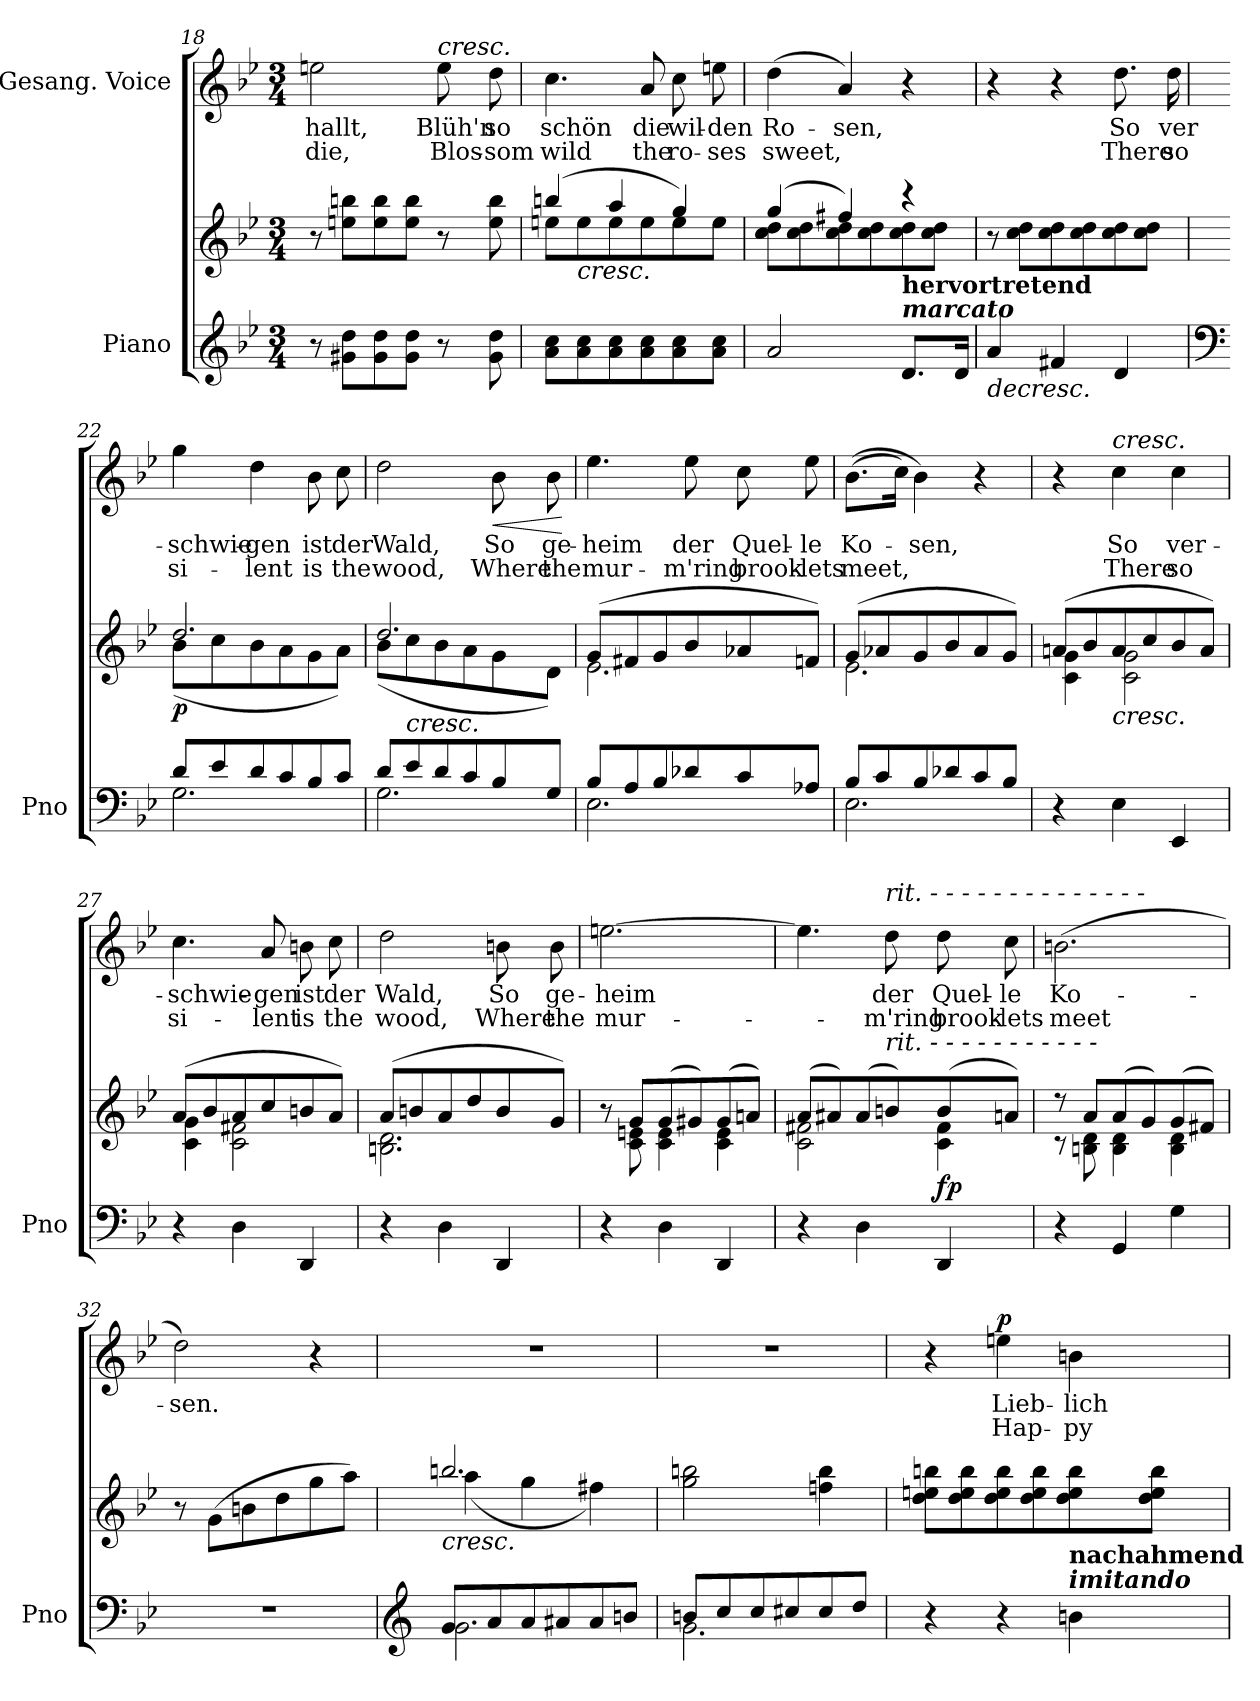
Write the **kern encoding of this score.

**kern	**kern	**dynam	**kern	**text	**text	**dynam
*part2	*part2	*part2	*part1	*part1	*part1	*part1
*staff3	*staff2	*staff2/3	*staff1	*staff1	*staff1	*staff1
*I"Piano	*	*	*I"Gesang. Voice	*	*	*
*I'Pno	*	*	*	*	*	*
*clefG2	*clefG2	*	*clefG2	*	*	*
*k[b-e-]	*k[b-e-]	*	*k[b-e-]	*	*	*
*M3/4	*M3/4	*	*M3/4	*	*	*
=18	=18	=18	=18	=18	=18	=18
!	!	!	!	!LO:LY:b	!LO:LY:b	!
8r	8r	.	2een\	hallt,	die,	.
8g#X\ 8dd\L	8een\ 8bbn\L	.	.	.	.	.
8g#\ 8dd\	8ee\ 8bb\	.	.	.	.	.
8g#\ 8dd\J	8ee\ 8bb\J	.	.	.	.	.
!	!	!	!LO:TX:a:i:t=cresc.	!	!	!
!	!	!	!	!LO:LY:b	!LO:LY:b	!
8r	8r	.	8ee\	Blüh'n	Blos-	.
!	!	!	!	!LO:LY:b	!LO:LY:b	!
8g#\ 8dd\	8ee\ 8bb\	.	8dd\	so	-som	.
=19	=19	=19	=19	=19	=19	=19
*	*^	*	*	*	*	*
!	!	!	!	!	!LO:LY:b	!LO:LY:b	!
8a\ 8cc\L	(4bbn/	8een\L	.	4.cc\	schön	wild	.
!	!	!LO:TX:b:i:t=cresc.	!	!	!	!	!
8a\ 8cc\	.	8ee\	.	.	.	.	.
8a\ 8cc\	4aa/	8ee\	.	.	.	.	.
!	!	!	!	!	!LO:LY:b	!LO:LY:b	!
8a\ 8cc\	.	8ee\	.	8a/	die	the	.
!	!	!	!	!	!LO:LY:b	!LO:LY:b	!
8a\ 8cc\	4gg/)	8ee\	.	8cc\	wil-	ro-	.
!	!	!	!	!	!LO:LY:b	!LO:LY:b	!
8a\ 8cc\J	.	8ee\J	.	8een\	-den	-ses	.
!!LO:PB:g=z
=20	=20	=20	=20	=20	=20	=20	=20
!	!	!	!	!	!LO:LY:b	!LO:LY:b	!
2a/	(4gg/	8cc\ 8dd\L	.	(<4dd\	Ro-	sweet,	.
.	.	8cc\ 8dd\	.	.	.	.	.
!	!	!	!	!	!LO:LY:b	!	!
.	4ff#X/)	8cc\ 8dd\	.	4a/)	-sen,	.	.
.	.	8cc\ 8dd\	.	.	.	.	.
!LO:TX:a:Bi:t=marcato	!	!	!	!	!	!	!
!LO:TX:a:B:t=hervortretend	!	!	!	!	!	!	!
8.d/L	4r	8cc\ 8dd\	.	4r	.	.	.
.	.	8cc\ 8dd\J	.	.	.	.	.
16d/Jk	.	.	.	.	.	.	.
*	*v	*v	*	*	*	*	*
=21	=21	=21	=21	=21	=21	=21
!	!	!LO:HP:b=2	!	!	!	!
4a/	8r	>	4r	.	.	.
.	8cc\ 8dd\L	.	.	.	.	.
4f#X/	8cc\ 8dd\	.	4r	.	.	.
.	8cc\ 8dd\	.	.	.	.	.
!	!	!	!	!LO:LY:b	!LO:LY:b	!
4d/	8cc\ 8dd\	.	8.dd\	So	There	.
.	8cc\ 8dd\J	.	.	.	.	.
!	!	!	!	!LO:LY:b	!LO:LY:b	!
.	.	.	16dd\	ver-	so	.
=22	=22	=22	=22	=22	=22	=22
*clefF4	*	*	*	*	*	*
*^	*^	*	*	*	*	*
!	!	!	!	!LO:DY:b	!	!LO:LY:b	!LO:LY:b	!
8d/L	2.G\	2.dd/	(>8b-\L	p	4gg\	schwie-	si-	.
8e-/	.	.	8cc\	.	.	.	.	.
!	!	!	!	!	!	!LO:LY:b	!LO:LY:b	!
8d/	.	.	8b-\	.	4dd\	-gen	-lent	.
8c/	.	.	8a\	.	.	.	.	.
!	!	!	!	!	!	!LO:LY:b	!LO:LY:b	!
8B-/	.	.	8g\	.	8b-\	ist	is	.
!	!	!	!	!	!	!LO:LY:b	!LO:LY:b	!
8c/J	.	.	8a\J)	.	8cc\	der	the	.
=23	=23	=23	=23	=23	=23	=23	=23	=23
!	!	!	!	!	!	!LO:LY:b	!LO:LY:b	!
8d/L	2.G\	2.dd/	(>8b-\L	.	2dd\	Wald,	wood,	.
!	!	!	!	!LO:HP:b	!	!	!	!
8e-/	.	.	8cc\	<	.	.	.	.
8d/	.	.	8b-\	.	.	.	.	.
8c/	.	.	8a\	.	.	.	.	.
!	!	!	!	!	!	!LO:LY:b	!LO:LY:b	!LO:HP:b
8B-/	.	.	8g\	.	8b-\	So	Where	<
!	!	!	!	!	!	!LO:LY:b	!LO:LY:b	!
8G/J	.	.	8d\J)	.	8b-\	ge-	the	.
*v	*v	*	*	*	*	*	*	*
*	*v	*v	*	*	*	*	*
.	.	]	.	.	.	[
=24	=24	=24	=24	=24	=24	=24
*^	*^	*	*	*	*	*
!	!	!	!	!LO:DY:b	!	!LO:LY:b	!LO:LY:b	!
!	!	!	!	!LO:DY:n=1:b	!	!	!	!LO:DY:a
!	!	!	!	!	!	!	!	!LO:DY:n=1:a
8B-/L	2.E-\	(8g/L	2.e-\	p other-dynamics	4.ee-\	-heim	mur-	p other-dynamics
8A/	.	8f#X/	.	.	.	.	.	.
8B-/	.	8g/	.	.	.	.	.	.
!	!	!	!	!	!	!LO:LY:b	!LO:LY:b	!
8d-X/	.	8b-/	.	.	8ee-\	der	-m'ring	.
!	!	!	!	!	!	!LO:LY:b	!LO:LY:b	!
8c/	.	8a-X/	.	.	8cc\	Quel-	brook-	.
!	!	!	!	!	!	!LO:LY:b	!LO:LY:b	!
8A-X/J	.	8fnj/J)	.	.	8ee-\	-le	-lets	.
!!LO:LB:g=z
=25	=25	=25	=25	=25	=25	=25	=25	=25
!	!	!	!	!	!	!LO:LY:b	!LO:LY:b	!
8B-/L	2.E-\	(8g/L	2.e-\	.	((<8.b-\L	Ko-	meet,	.
8c/	.	8a-X/	.	.	.	.	.	.
.	.	.	.	.	16cc\Jk)	.	.	.
!	!	!	!	!	!	!LO:LY:b	!	!
8B-/	.	8g/	.	.	4b-\)	-sen,	.	.
8d-X/	.	8b-/	.	.	.	.	.	.
8c/	.	8a-/	.	.	4r	.	.	.
8B-/J	.	8g/J)	.	.	.	.	.	.
*v	*v	*	*	*	*	*	*	*
=26	=26	=26	=26	=26	=26	=26	=26
4r	(8an/L	4c\ 4g\	.	4r	.	.	.
.	8b-/	.	.	.	.	.	.
!	!	!	!	!LO:TX:a:i:t=cresc.	!	!	!
!	!LO:TX:b:i:t=cresc.	!	!	!	!	!	!
!	!	!	!	!	!LO:LY:b	!LO:LY:b	!
4E-\	8a/	2c\ 2g\	.	4cc\	So	There	.
.	8cc/	.	.	.	.	.	.
!	!	!	!	!	!LO:LY:b	!LO:LY:b	!
4EE-/	8b-/	.	.	4cc\	ver-	so	.
.	8a/J)	.	.	.	.	.	.
=27	=27	=27	=27	=27	=27	=27	=27
!	!	!	!	!	!LO:LY:b	!LO:LY:b	!
4r	(8a/L	4c\ 4g\	.	4.cc\	-schwie-	si-	.
.	8b-/	.	.	.	.	.	.
4D\	8a/	2c\ 2f#X\	.	.	.	.	.
!	!	!	!	!	!LO:LY:b	!LO:LY:b	!
.	8cc/	.	.	8a/	-gen	-lent	.
!	!	!	!	!	!LO:LY:b	!LO:LY:b	!
4DD/	8bn/	.	.	8bn\	ist	is	.
!	!	!	!	!	!LO:LY:b	!LO:LY:b	!
.	8a/J)	.	.	8cc\	der	the	.
=28	=28	=28	=28	=28	=28	=28	=28
!	!	!	!	!	!LO:LY:b	!LO:LY:b	!
4r	(8a/L	2.Bn\ 2.d\	.	2dd\	Wald,	wood,	.
.	8bn/	.	.	.	.	.	.
4D\	8a/	.	.	.	.	.	.
.	8dd/	.	.	.	.	.	.
!	!	!	!	!	!LO:LY:b	!LO:LY:b	!
4DD/	8b/	.	.	8bn\	So	Where	.
!	!	!	!	!	!LO:LY:b	!LO:LY:b	!
.	8g/J)	.	.	8b\	ge-	the	.
=29	=29	=29	=29	=29	=29	=29	=29
!	!	!	!	!	!LO:LY:b	!LO:LY:b	!
4r	8r	8ryy	.	[2.een\	-heim	mur-	.
.	8g/L	8c\ 8en\	.	.	.	.	.
4D\	(8g/	4c\ 4e\	.	.	.	.	.
.	8g#X/)	.	.	.	.	.	.
4DD/	(8g#/	4c\ 4e\	.	.	.	.	.
.	8an/J)	.	.	.	.	.	.
!!LO:LB:g=z
=30	=30	=30	=30	=30	=30	=30	=30
4r	(8a/L	2c\ 2f#X\	.	4.een\]	.	.	.
.	8a#X/)	.	.	.	.	.	.
4D\	(8a#/	.	.	.	.	.	.
!	!	!	!	!LO:TX:a:i:t=rit.   -   -   -   -   -   -   -   -   -   -   -   -   -   -	!	!	!
!	!LO:TX:a:i:t=rit.    -    -    -    -    -    -    -    -    -    -    -	!	!	!	!	!	!
!	!	!	!	!	!LO:LY:b	!LO:LY:b	!
.	8bn/)	.	.	8dd\	der	-m'ring	.
!	!	!	!LO:DY:n=1:b	!	!LO:LY:b	!LO:LY:b	!
4DD/	(8b/	4c\ 4f#\	[ fp	8dd\	Quel-	brook-	.
!	!	!	!	!	!LO:LY:b	!LO:LY:b	!
.	8an/J)	.	.	8cc\	-le	-lets	.
=31	=31	=31	=31	=31	=31	=31	=31
!	!	!	!	!	!LO:LY:b	!LO:LY:b	!
4r	8r	8r	.	(<2.bn\	Ko-	meet	.
.	8a/L	8Bn\ 8d\	.	.	.	.	.
4GG/	(8a/	4B\ 4d\	.	.	.	.	.
.	8g/)	.	.	.	.	.	.
4G\	(8g/	4B\ 4d\	.	.	.	.	.
.	8f#X/J)	.	.	.	.	.	.
*	*v	*v	*	*	*	*	*
=32	=32	=32	=32	=32	=32	=32
!	!	!	!	!LO:LY:b	!	!
2.r	8r	.	2dd\)	-sen.	.	.
.	(8g\L	.	.	.	.	.
.	8bn\	.	.	.	.	.
.	8dd\	.	.	.	.	.
.	8gg\	.	4r	.	.	.
.	8aa\J)	.	.	.	.	.
=33	=33	=33	=33	=33	=33	=33
*clefG2	*	*	*	*	*	*
*^	*^	*	*	*	*	*
!	!	!LO:TX:b:i:t=cresc.	!	!	!	!	!	!
8g/L	2.g\	2.bbn/	(4aa\	.	2.r	.	.	.
8a/	.	.	.	.	.	.	.	.
8a/	.	.	4gg\	.	.	.	.	.
8a#X/	.	.	.	.	.	.	.	.
8a#/	.	.	4ff#X\)	.	.	.	.	.
8bn/J	.	.	.	.	.	.	.	.
*	*	*v	*v	*	*	*	*	*
=34	=34	=34	=34	=34	=34	=34	=34
8bn/L	2.g\	2gg\ 2bbn\	.	2.r	.	.	.
8cc/	.	.	.	.	.	.	.
8cc/	.	.	.	.	.	.	.
8cc#X/	.	.	.	.	.	.	.
8cc#/	.	4ffn\ 4bb\	.	.	.	.	.
8dd/J	.	.	.	.	.	.	.
*v	*v	*	*	*	*	*	*
!!LO:LB:g=z
=35	=35	=35	=35	=35	=35	=35
4r	8dd\ 8een\ 8bbn\L	.	4r	.	.	.
.	8dd\ 8ee\ 8bb\	.	.	.	.	.
!	!	!	!	!LO:LY:b	!LO:LY:b	!LO:DY:a
4r	8dd\ 8ee\ 8bb\	.	4een\	Lieb-	Hap-	p
.	8dd\ 8ee\ 8bb\	.	.	.	.	.
!LO:TX:a:Bi:t=imitando	!	!	!	!	!	!
!LO:TX:a:B:t=nachahmend	!	!	!	!	!	!
!	!	!	!	!LO:LY:b	!LO:LY:b	!
4bn\	8dd\ 8ee\ 8bb\	.	4bn\	-lich	-py	.
.	8dd\ 8ee\ 8bb\J	.	.	.	.	.
=	=	=	=	=	=	=
*-	*-	*-	*-	*-	*-	*-
